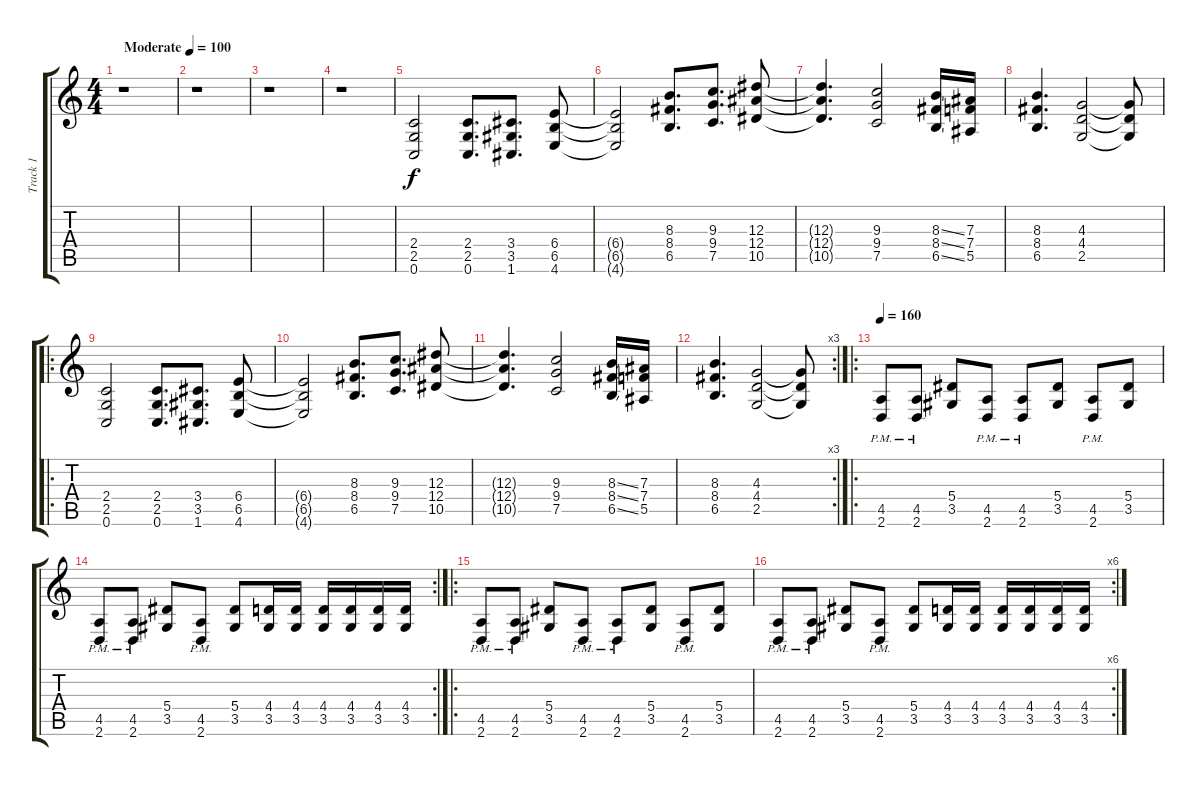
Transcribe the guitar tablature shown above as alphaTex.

\track ("Track 1" "Track 1") {instrument distortionguitar}
\staff {score tabs}
\tuning (C4 G3 Eb3 Bb2 F2 C2) {hide}
\ts (4 4)
\tempo (100 "Moderate")
\clef g2
\ks c
r.1{dy f instrument distortionguitar} |
r.1 |
r.1 |
r.1 |
(2.4 2.5 0.6).2 (2.4 2.5 0.6).8{d} (3.4 3.5 1.6).8{d} (6.4 6.5 4.6).8 |
(6.4{t} 6.5{t} 4.6{t}).2 (8.3 8.4 6.5).8{d} (9.3 9.4 7.5).8{d} (12.3 12.4 10.5).8 |
(12.3{t} 12.4{t} 10.5{t}).4{d} (9.3 9.4 7.5).2 (8.3{ss} 8.4{ss} 6.5{ss}).16 (7.3 7.4 5.5).16 |
(8.3 8.4 6.5).4{d} (4.3 4.4 2.5).2 (4.3{t} 4.4{t} 2.5{t}).8 |
\ro
(2.4 2.5 0.6).2 (2.4 2.5 0.6).8{d} (3.4 3.5 1.6).8{d} (6.4 6.5 4.6).8 |
(6.4{t} 6.5{t} 4.6{t}).2 (8.3 8.4 6.5).8{d} (9.3 9.4 7.5).8{d} (12.3 12.4 10.5).8 |
(12.3{t} 12.4{t} 10.5{t}).4{d} (9.3 9.4 7.5).2 (8.3{ss} 8.4{ss} 6.5{ss}).16 (7.3 7.4 5.5).16 |
\rc 3
(8.3 8.4 6.5).4{d} (4.3 4.4 2.5).2 (4.3{t} 4.4{t} 2.5{t}).8 |
\ro
\tempo 160
(4.5{pm} 2.6{pm}).8 (4.5{pm} 2.6{pm}).8 (5.4 3.5).8 (4.5{pm} 2.6{pm}).8 (4.5{pm} 2.6{pm}).8 (5.4 3.5).8 (4.5{pm} 2.6{pm}).8 (5.4 3.5).8 |
\rc 2
(4.5{pm} 2.6{pm}).8 (4.5{pm} 2.6{pm}).8 (5.4 3.5).8 (4.5{pm} 2.6{pm}).8 (5.4 3.5).8 (4.4 3.5).16 (4.4 3.5).16 (4.4 3.5).16 (4.4 3.5).16 (4.4 3.5).16 (4.4 3.5).16 |
\ro
(4.5{pm} 2.6{pm}).8 (4.5{pm} 2.6{pm}).8 (5.4 3.5).8 (4.5{pm} 2.6{pm}).8 (4.5{pm} 2.6{pm}).8 (5.4 3.5).8 (4.5{pm} 2.6{pm}).8 (5.4 3.5).8 |
\rc 6
(4.5{pm} 2.6{pm}).8 (4.5{pm} 2.6{pm}).8 (5.4 3.5).8 (4.5{pm} 2.6{pm}).8 (5.4 3.5).8 (4.4 3.5).16 (4.4 3.5).16 (4.4 3.5).16 (4.4 3.5).16 (4.4 3.5).16 (4.4 3.5).16
